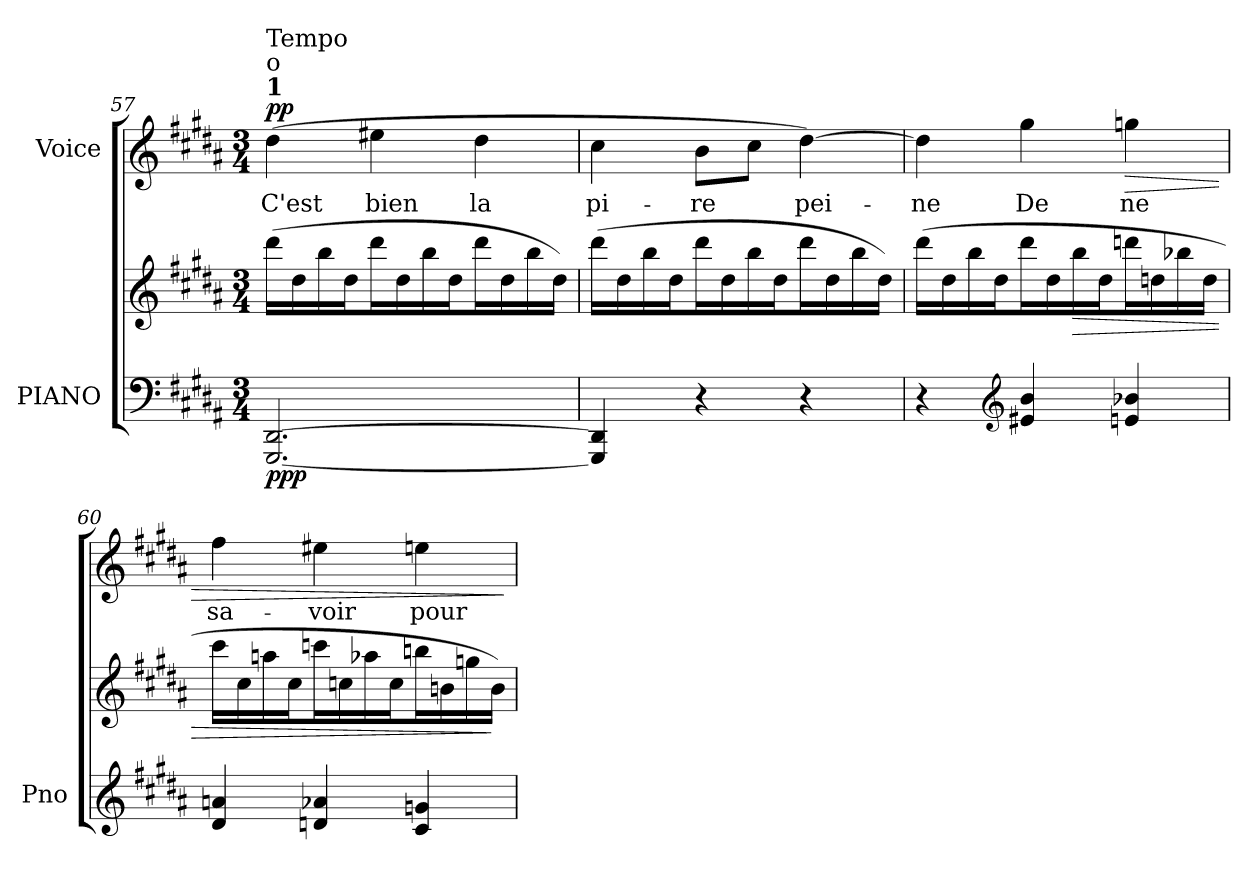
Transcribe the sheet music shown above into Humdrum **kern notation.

**kern	**kern	**dynam	**kern	**text	**dynam
*part2	*part2	*part2	*part1	*part1	*part1
*staff3	*staff2	*staff2/3	*staff1	*staff1	*staff1
*I"PIANO	*	*	*I"Voice	*	*
*I'Pno	*	*	*	*	*
*clefF4	*clefG2	*	*clefG2	*	*
*k[f#c#g#d#a#]	*k[f#c#g#d#a#]	*	*k[f#c#g#d#a#]	*	*
*M3/4	*M3/4	*	*M3/4	*	*
=57	=57	=57	=57	=57	=57
!	!	!	!LO:TX:a:B:t=1	!	!
!	!	!	!LO:TX:a:t=o	!	!
!	!	!	!LO:TX:a:t=Tempo	!	!
!	!	!LO:DY:b=2	!	!	!LO:DY:b
[2.GGG#/ [2.DD#/	(16ddd#\LL	ppp	(4dd#\	C'est	pp
.	16dd#\	.	.	.	.
.	16bb\	.	.	.	.
.	16dd#\J	.	.	.	.
.	16ddd#\L	.	4ee#X\	bien	.
.	16dd#\	.	.	.	.
.	16bb\	.	.	.	.
.	16dd#\J	.	.	.	.
.	16ddd#\L	.	4dd#\	la	.
.	16dd#\	.	.	.	.
.	16bb\	.	.	.	.
.	16dd#\JJ)	.	.	.	.
=58	=58	=58	=58	=58	=58
4GGG#/] 4DD#/]	(16ddd#\LL	.	4cc#\	pi-	.
.	16dd#\	.	.	.	.
.	16bb\	.	.	.	.
.	16dd#\J	.	.	.	.
4r	16ddd#\L	.	8b\L	-re	.
.	16dd#\	.	.	.	.
.	16bb\	.	8cc#\J	.	.
.	16dd#\J	.	.	.	.
4r	16ddd#\L	.	[4dd#\)	pei-	.
.	16dd#\	.	.	.	.
.	16bb\	.	.	.	.
.	16dd#\JJ)	.	.	.	.
=59	=59	=59	=59	=59	=59
4r	(16ddd#\LL	.	4dd#\]	-ne	.
.	16dd#\	.	.	.	.
.	16bb\	.	.	.	.
.	16dd#\J	.	.	.	.
*clefG2	*	*	*	*	*
4e#X/ 4b/	16ddd#\L	.	4gg#\	De	.
.	16dd#\	.	.	.	.
!	!	!LO:HP:b	!	!	!
.	16bb\	>	.	.	.
.	16dd#\J	.	.	.	.
!	!	!	!	!	!LO:HP:b
4en/ 4b-X/	16dddn\L	.	4ggn\	ne	>
.	16ddn\	.	.	.	.
.	16bb-X\	.	.	.	.
.	16dd\JJ	.	.	.	.
=60	=60	=60	=60	=60	=60
4d#/ 4an/	16ccc#\LL	.	4ff#\	sa-	.
.	16cc#\	.	.	.	.
.	16aan\	.	.	.	.
.	16cc#\J	.	.	.	.
4dn/ 4a-X/	16cccn\L	.	4ee#X\	-voir	.
.	16ccn\	.	.	.	.
.	16aa-X\	.	.	.	.
.	16cc\J	.	.	.	.
4c#/ 4gn/	16bbn\L	.	4een\	pour-	.
.	16bn\	.	.	.	.
.	16ggn\	.	.	.	.
.	16b\JJ)	]	.	.	.
.	.	.	.	.	]
=	=	=	=	=	=
*-	*-	*-	*-	*-	*-
